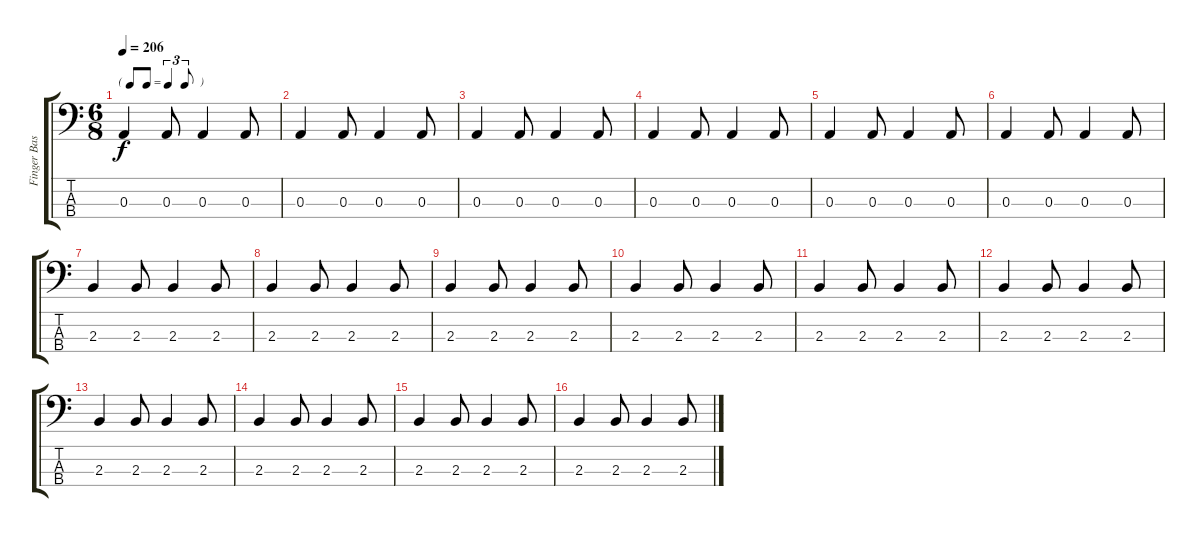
\track ("Finger Bass" "Finger Bas") {instrument electricbassfinger}
\staff {score tabs}
\tuning (G2 D2 A1 E1) {hide}
\ts (6 8)
\tf triplet8th
\tempo 206
\clef f4
\ks c
0.3.4{dy f} 0.3.8 0.3.4 0.3.8 |
0.3.4 0.3.8 0.3.4 0.3.8 |
0.3.4 0.3.8 0.3.4 0.3.8 |
0.3.4 0.3.8 0.3.4 0.3.8 |
0.3.4 0.3.8 0.3.4 0.3.8 |
0.3.4 0.3.8 0.3.4 0.3.8 |
2.3.4 2.3.8 2.3.4 2.3.8 |
2.3.4 2.3.8 2.3.4 2.3.8 |
2.3.4 2.3.8 2.3.4 2.3.8 |
2.3.4 2.3.8 2.3.4 2.3.8 |
2.3.4 2.3.8 2.3.4 2.3.8 |
2.3.4 2.3.8 2.3.4 2.3.8 |
2.3.4 2.3.8 2.3.4 2.3.8 |
2.3.4 2.3.8 2.3.4 2.3.8 |
2.3.4 2.3.8 2.3.4 2.3.8 |
2.3.4 2.3.8 2.3.4 2.3.8
